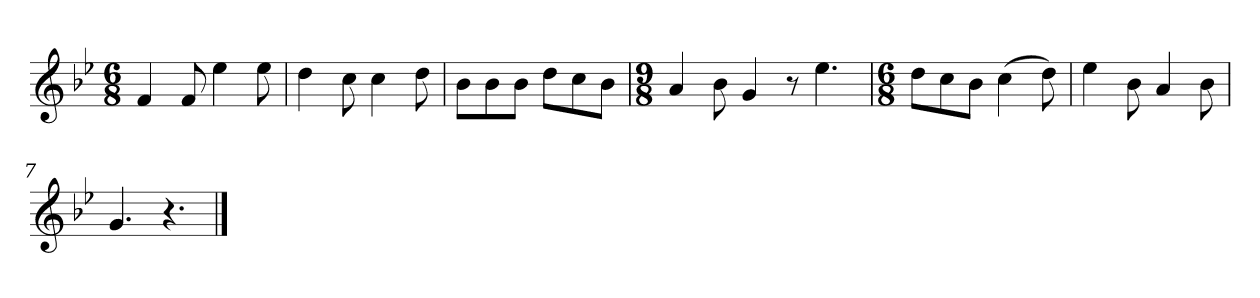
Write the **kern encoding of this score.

**kern
*part1
*staff1
*k[b-e-]
*M6/8
*MM120
=1
4f
8f
4ee-
8ee-
=2
4dd
8cc
4cc
8dd
=3
8b-L
8b-
8b-J
8ddL
8cc
8b-J
=4
*M9/8
4a
8b-
4g
8r
4.ee-
=5
*M6/8
8ddL
8cc
8b-J
(4cc
8dd)
=6
4ee-
8b-
4a
8b-
=7
4.g
4.r
==
*-
